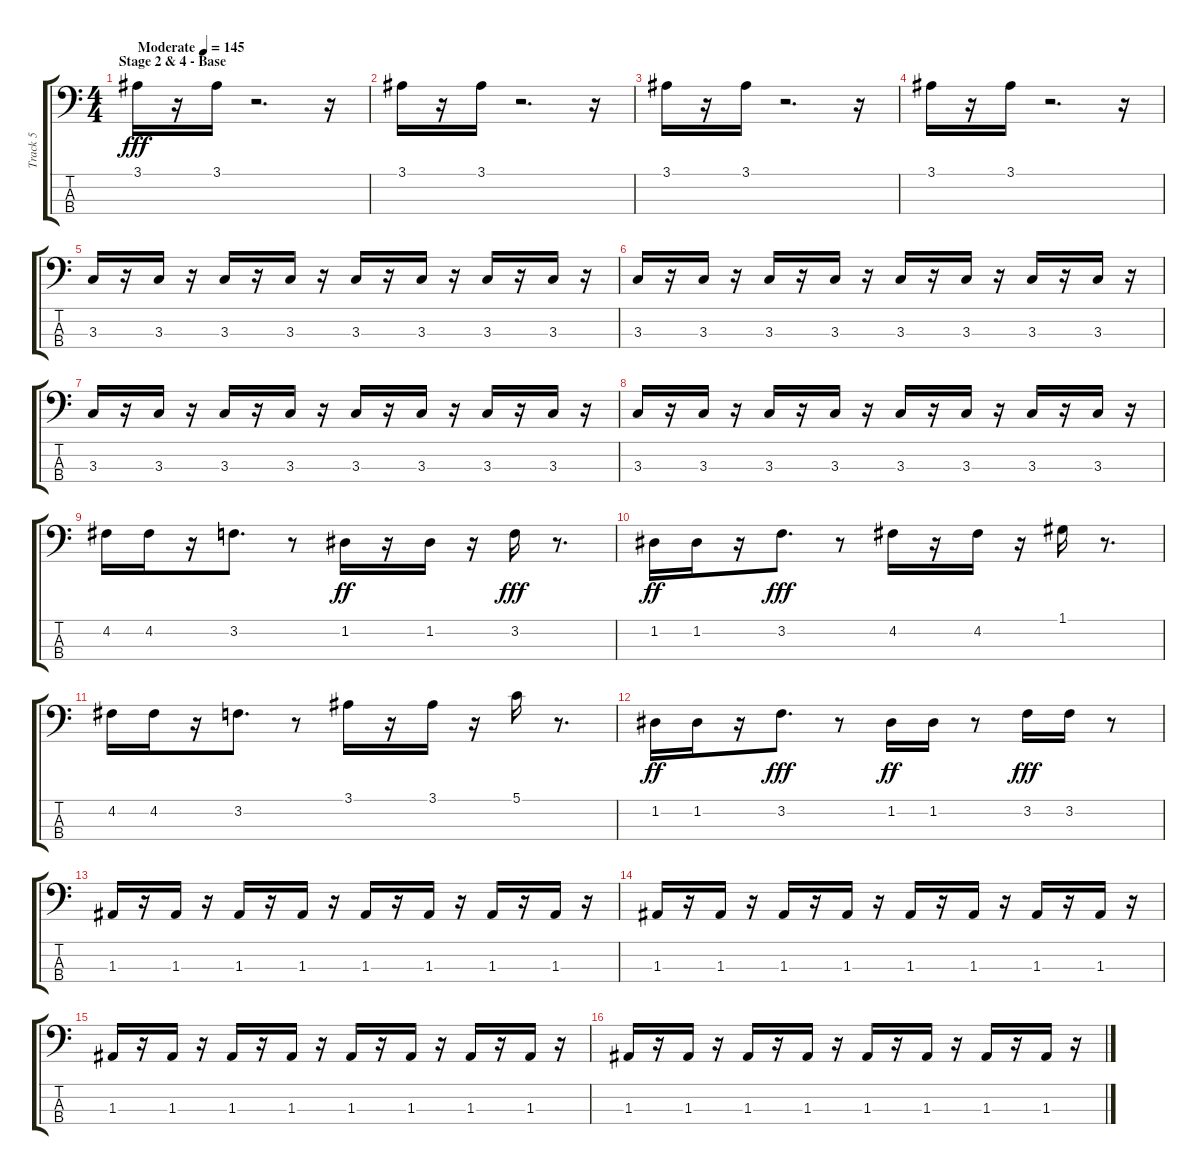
\track ("Track 5" "Track 5") {instrument slapbass1}
\staff {score tabs}
\tuning (G2 D2 A1 E1) {hide}
\ts (4 4)
\section ("" "Stage 2 & 4 - Base")
\tempo (145 "Moderate")
\clef f4
\ks c
3.1.16{dy fff instrument slapbass1} r.16 3.1.16 r.2{d} r.16 |
3.1.16 r.16 3.1.16 r.2{d} r.16 |
3.1.16 r.16 3.1.16 r.2{d} r.16 |
3.1.16 r.16 3.1.16 r.2{d} r.16 |
3.3.16 r.16 3.3.16 r.16 3.3.16 r.16 3.3.16 r.16 3.3.16 r.16 3.3.16 r.16 3.3.16 r.16 3.3.16 r.16 |
3.3.16 r.16 3.3.16 r.16 3.3.16 r.16 3.3.16 r.16 3.3.16 r.16 3.3.16 r.16 3.3.16 r.16 3.3.16 r.16 |
3.3.16 r.16 3.3.16 r.16 3.3.16 r.16 3.3.16 r.16 3.3.16 r.16 3.3.16 r.16 3.3.16 r.16 3.3.16 r.16 |
3.3.16 r.16 3.3.16 r.16 3.3.16 r.16 3.3.16 r.16 3.3.16 r.16 3.3.16 r.16 3.3.16 r.16 3.3.16 r.16 |
4.2.16 4.2.16 r.16 3.2.8{d} r.8 1.2.16{dy ff} r.16 1.2.16 r.16 3.2.16{dy fff} r.8{d} |
1.2.16{dy ff} 1.2.16 r.16 3.2.8{d dy fff} r.8 4.2.16 r.16 4.2.16 r.16 1.1.16 r.8{d} |
4.2.16 4.2.16 r.16 3.2.8{d} r.8 3.1.16 r.16 3.1.16 r.16 5.1.16 r.8{d} |
1.2.16{dy ff} 1.2.16 r.16 3.2.8{d dy fff} r.8 1.2.16{dy ff} 1.2.16 r.8 3.2.16{dy fff} 3.2.16 r.8 |
1.3.16 r.16 1.3.16 r.16 1.3.16 r.16 1.3.16 r.16 1.3.16 r.16 1.3.16 r.16 1.3.16 r.16 1.3.16 r.16 |
1.3.16 r.16 1.3.16 r.16 1.3.16 r.16 1.3.16 r.16 1.3.16 r.16 1.3.16 r.16 1.3.16 r.16 1.3.16 r.16 |
1.3.16 r.16 1.3.16 r.16 1.3.16 r.16 1.3.16 r.16 1.3.16 r.16 1.3.16 r.16 1.3.16 r.16 1.3.16 r.16 |
1.3.16 r.16 1.3.16 r.16 1.3.16 r.16 1.3.16 r.16 1.3.16 r.16 1.3.16 r.16 1.3.16 r.16 1.3.16 r.16
